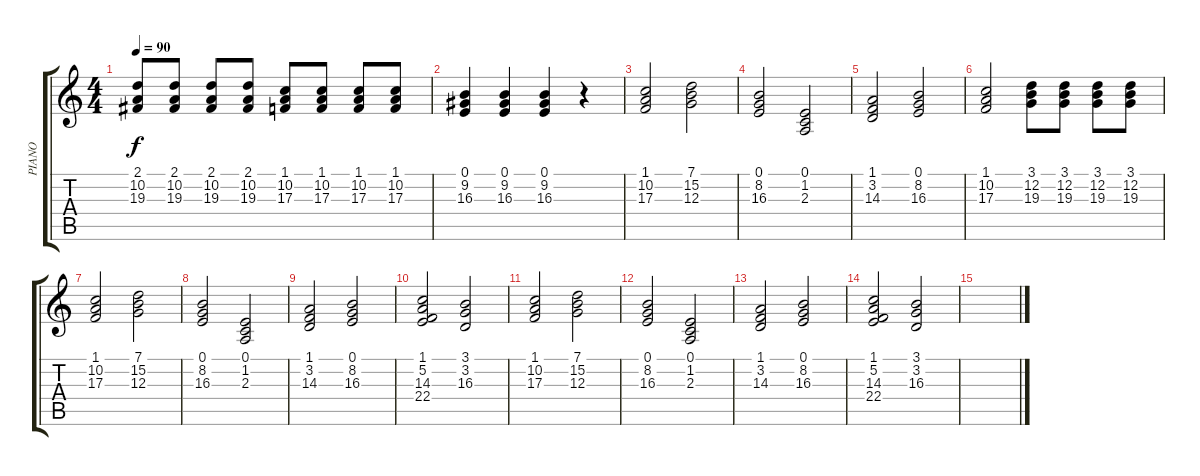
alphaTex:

\track ("PIANO" "PIANO") {instrument electricpiano2}
\staff {score tabs}
\tuning (E4 B3 G3 D3 A2 E2) {hide}
\ts (4 4)
\tempo 90
\clef g2
\ks c
(2.1 10.2 19.3).8{dy f} (2.1 10.2 19.3).8 (2.1 10.2 19.3).8 (2.1 10.2 19.3).8 (1.1 10.2 17.3).8 (1.1 10.2 17.3).8 (1.1 10.2 17.3).8 (1.1 10.2 17.3).8 |
(0.1 9.2 16.3).4 (0.1 9.2 16.3).4 (0.1 9.2 16.3).4 r.4 |
\ks aminor
(1.1 10.2 17.3).2 (7.1 15.2 12.3).2 |
(0.1 8.2 16.3).2 (0.1 1.2 2.3).2 |
(1.1 3.2 14.3).2 (0.1 8.2 16.3).2 |
\ks c
(1.1 10.2 17.3).2 (3.1 12.2 19.3).8 (3.1 12.2 19.3).8 (3.1 12.2 19.3).8 (3.1 12.2 19.3).8 |
\ks aminor
(1.1 10.2 17.3).2 (7.1 15.2 12.3).2 |
(0.1 8.2 16.3).2 (0.1 1.2 2.3).2 |
(1.1 3.2 14.3).2 (0.1 8.2 16.3).2 |
\ks c
(1.1 5.2 14.3 22.4).2 (3.1 3.2 16.3).2 |
\ks aminor
(1.1 10.2 17.3).2 (7.1 15.2 12.3).2 |
(0.1 8.2 16.3).2 (0.1 1.2 2.3).2 |
(1.1 3.2 14.3).2 (0.1 8.2 16.3).2 |
\ks c
(1.1 5.2 14.3 22.4).2 (3.1 3.2 16.3).2 |
\ks aminor
